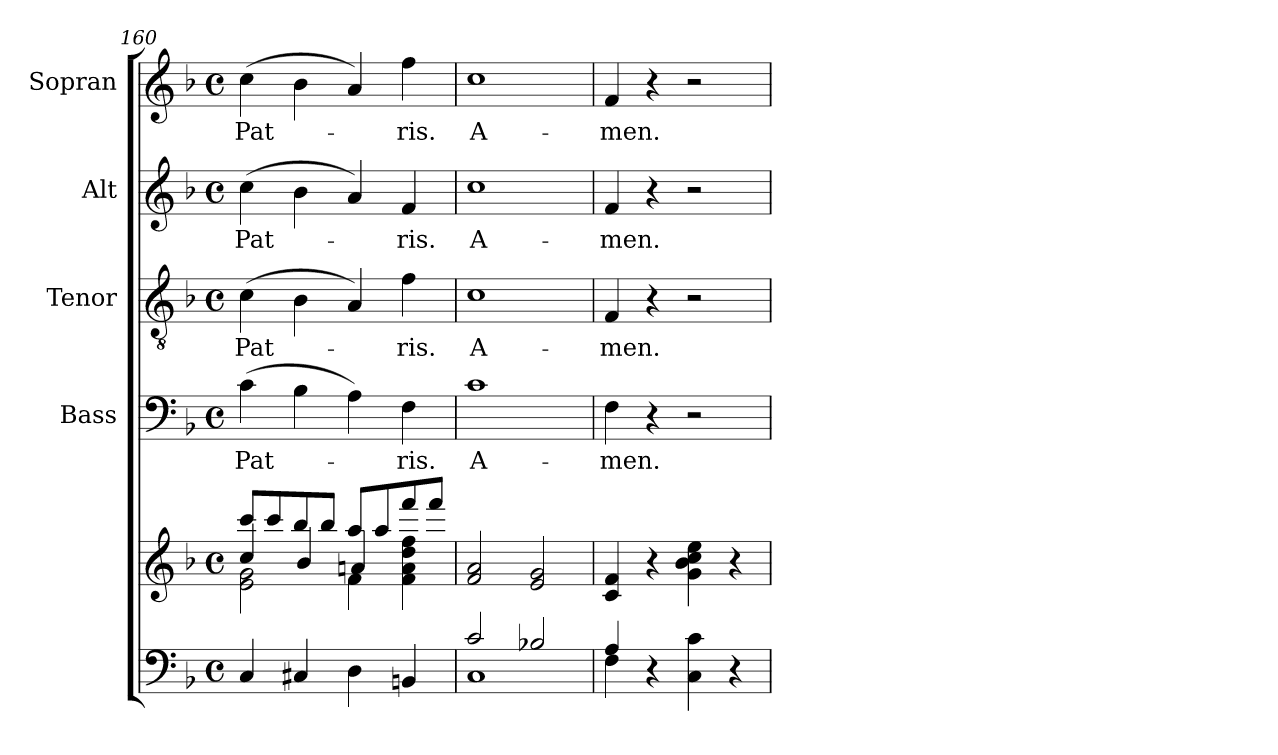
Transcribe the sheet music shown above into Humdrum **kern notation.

**kern	**kern	**kern	**text	**kern	**text	**kern	**text	**kern	**text
*part5	*part5	*part4	*part4	*part3	*part3	*part2	*part2	*part1	*part1
*staff6	*staff5	*staff4	*staff4	*staff3	*staff3	*staff2	*staff2	*staff1	*staff1
*	*	*I"Bass	*	*I"Tenor	*	*I"Alt	*	*I"Sopran	*
*	*	*I'B.	*	*I'T.	*	*I'A.	*	*I'S.	*
*clefF4	*clefG2	*clefF4	*	*clefGv2	*	*clefG2	*	*clefG2	*
*k[b-]	*k[b-]	*k[b-]	*	*k[b-]	*	*k[b-]	*	*k[b-]	*
*F:	*F:	*F:	*	*F:	*	*F:	*	*F:	*
*M4/4	*M4/4	*M4/4	*	*M4/4	*	*M4/4	*	*M4/4	*
*met(c)	*met(c)	*met(c)	*	*met(c)	*	*met(c)	*	*met(c)	*
=160	=160	=160	=160	=160	=160	=160	=160	=160	=160
*	*^	*	*	*	*	*	*	*	*
*	*	*^	*	*	*	*	*	*	*	*
!	!	!	!	!	!LO:LY:b	!	!LO:LY:b	!	!LO:LY:b	!	!LO:LY:b
4C/	8ccc!/L	4cc/	2e\ 2g\	(>4c\	Pat-	(>4c\	Pat-	(>4cc\	Pat-	(>4cc\	Pat-
.	8ccc!/	.	.	.	.	.	.	.	.	.	.
4C#X/	8bb-!/	4b-/	.	4B-\	.	4B-\	.	4b-\	.	4b-\	.
.	8bb-!/J	.	.	.	.	.	.	.	.	.	.
4D\	8aa!/L	4an/	4f\	4A\)	.	4A/)	.	4a/)	.	4a/)	.
.	8aa!/	.	.	.	.	.	.	.	.	.	.
!	!	!	!	!	!LO:LY:b	!	!LO:LY:b	!	!LO:LY:b	!	!LO:LY:b
4BBn/	8fff!/	4f\ 4a\ 4dd\ 4ff\	4ryy	4F\	-ris.	4f\	-ris.	4f/	-ris.	4ff\	-ris.
.	8fff!/J	.	.	.	.	.	.	.	.	.	.
*	*v	*v	*v	*	*	*	*	*	*	*	*
=161	=161	=161	=161	=161	=161	=161	=161	=161	=161
*^	*	*	*	*	*	*	*	*	*
!	!	!	!	!LO:LY:b	!	!LO:LY:b	!	!LO:LY:b	!	!LO:LY:b
2c/	1C	2f/ 2a/	1c	A-	1c	A-	1cc	A-	1cc	A-
2B-X/	.	2e/ 2g/	.	.	.	.	.	.	.	.
=162	=162	=162	=162	=162	=162	=162	=162	=162	=162	=162
!	!	!	!	!LO:LY:b	!	!LO:LY:b	!	!LO:LY:b	!	!LO:LY:b
4A/	4F\	4c/ 4f/	4F\	-men.	4F/	-men.	4f/	-men.	4f/	-men.
4r	4ryy	4r	4r	.	4r	.	4r	.	4r	.
4C\ 4c\	2ryy	4g\ 4b-\ 4cc\ 4ee\	2r	.	2r	.	2r	.	2r	.
4r	.	4r	.	.	.	.	.	.	.	.
*v	*v	*	*	*	*	*	*	*	*	*
=	=	=	=	=	=	=	=	=	=
*-	*-	*-	*-	*-	*-	*-	*-	*-	*-
